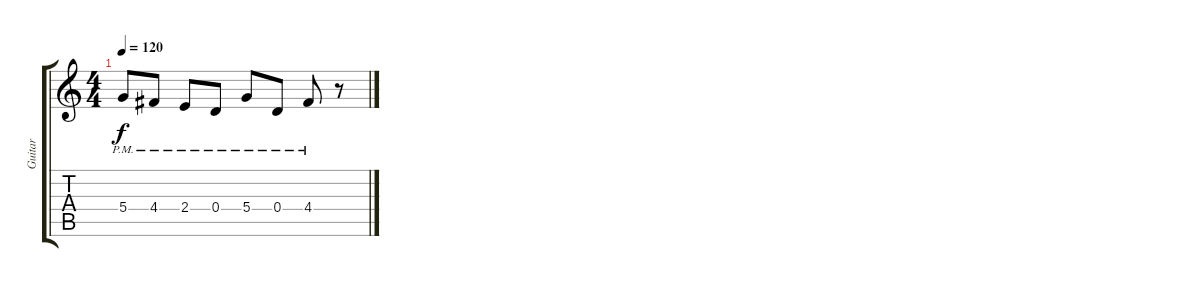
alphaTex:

\track ("Guitar" "Guitar") {instrument acousticguitarsteel}
\staff {score tabs}
\tuning (E4 B3 G3 D3 A2 E2) {hide}
\ts (4 4)
\tempo 120
\clef g2
\ks c
5.4{pm}.8{dy f} 4.4{pm}.8 2.4{pm}.8 0.4{pm}.8 5.4{pm}.8 0.4{pm}.8 4.4{pm}.8 r.8
